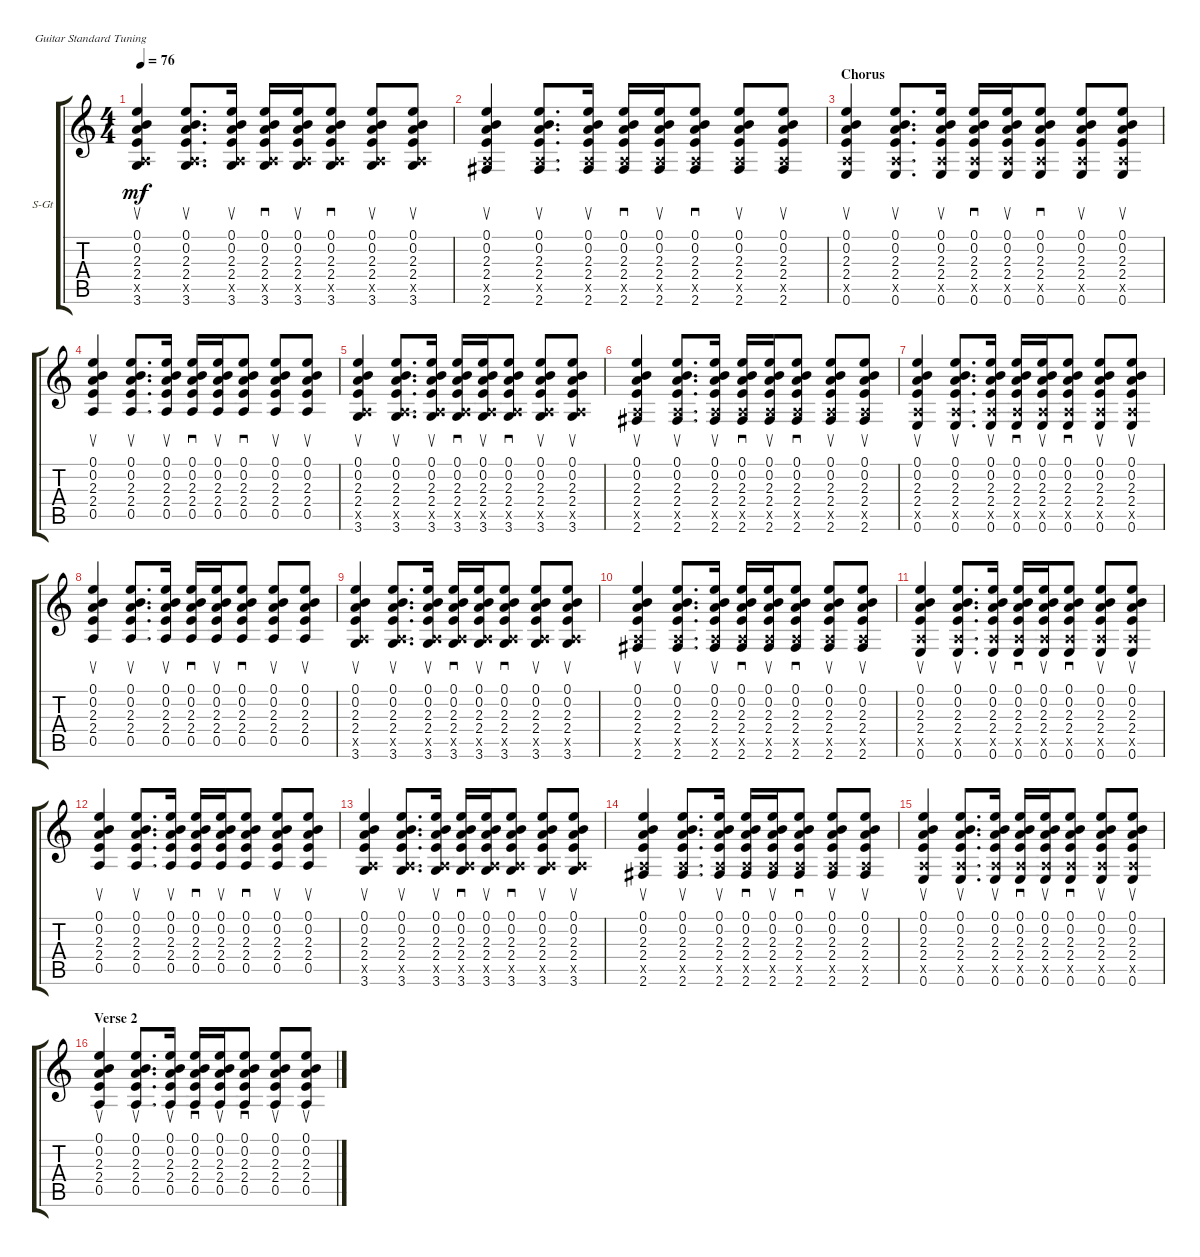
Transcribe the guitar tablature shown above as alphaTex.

\bracketExtendMode groupsimilarinstruments
\firstSystemTrackNameOrientation horizontal
\otherSystemsTrackNameOrientation horizontal
\track ("Acoustic Guitar" "S-Gt") {instrument acousticguitarsteel}
\staff {score tabs}
\tuning (E4 B3 G3 D3 A2 E2)
\ts (4 4)
\tempo 76
\clef g2
\ks c
(0.1 0.2 2.3 2.4 0.5{x} 3.6).4{su dy mf} (0.1 0.2 2.3 2.4 0.5{x} 3.6).8{d su} (0.1 0.2 2.3 2.4 0.5{x} 3.6).16{su} (0.1 0.2 2.3 2.4 0.5{x} 3.6).16{sd} (0.1 0.2 2.3 2.4 0.5{x} 3.6).16{su} (0.1 0.2 2.3 2.4 0.5{x} 3.6).8{sd} (0.1 0.2 2.3 2.4 0.5{x} 3.6).8{su} (0.1 0.2 2.3 2.4 0.5{x} 3.6).8{su} |
(0.1 0.2 2.3 2.4 0.5{x} 2.6).4{su} (0.1 0.2 2.3 2.4 0.5{x} 2.6).8{d su} (0.1 0.2 2.3 2.4 0.5{x} 2.6).16{su} (0.1 0.2 2.3 2.4 0.5{x} 2.6).16{sd} (0.1 0.2 2.3 2.4 0.5{x} 2.6).16{su} (0.1 0.2 2.3 2.4 0.5{x} 2.6).8{sd} (0.1 0.2 2.3 2.4 0.5{x} 2.6).8{su} (0.1 0.2 2.3 2.4 0.5{x} 2.6).8{su} |
\section ("" "Chorus")
(0.1 0.2 2.3 2.4 0.5{x} 0.6).4{su} (0.1 0.2 2.3 2.4 0.5{x} 0.6).8{d su} (0.1 0.2 2.3 2.4 0.5{x} 0.6).16{su} (0.1 0.2 2.3 2.4 0.5{x} 0.6).16{sd} (0.1 0.2 2.3 2.4 0.5{x} 0.6).16{su} (0.1 0.2 2.3 2.4 0.5{x} 0.6).8{sd} (0.1 0.2 2.3 2.4 0.5{x} 0.6).8{su} (0.1 0.2 2.3 2.4 0.5{x} 0.6).8{su} |
(0.1 0.2 2.3 2.4 0.5).4{su} (0.1 0.2 2.3 2.4 0.5).8{d su} (0.1 0.2 2.3 2.4 0.5).16{su} (0.1 0.2 2.3 2.4 0.5).16{sd} (0.1 0.2 2.3 2.4 0.5).16{su} (0.1 0.2 2.3 2.4 0.5).8{sd} (0.1 0.2 2.3 2.4 0.5).8{su} (0.1 0.2 2.3 2.4 0.5).8{su} |
(0.1 0.2 2.3 2.4 0.5{x} 3.6).4{su} (0.1 0.2 2.3 2.4 0.5{x} 3.6).8{d su} (0.1 0.2 2.3 2.4 0.5{x} 3.6).16{su} (0.1 0.2 2.3 2.4 0.5{x} 3.6).16{sd} (0.1 0.2 2.3 2.4 0.5{x} 3.6).16{su} (0.1 0.2 2.3 2.4 0.5{x} 3.6).8{sd} (0.1 0.2 2.3 2.4 0.5{x} 3.6).8{su} (0.1 0.2 2.3 2.4 0.5{x} 3.6).8{su} |
(0.1 0.2 2.3 2.4 0.5{x} 2.6).4{su} (0.1 0.2 2.3 2.4 0.5{x} 2.6).8{d su} (0.1 0.2 2.3 2.4 0.5{x} 2.6).16{su} (0.1 0.2 2.3 2.4 0.5{x} 2.6).16{sd} (0.1 0.2 2.3 2.4 0.5{x} 2.6).16{su} (0.1 0.2 2.3 2.4 0.5{x} 2.6).8{sd} (0.1 0.2 2.3 2.4 0.5{x} 2.6).8{su} (0.1 0.2 2.3 2.4 0.5{x} 2.6).8{su} |
(0.1 0.2 2.3 2.4 0.5{x} 0.6).4{su} (0.1 0.2 2.3 2.4 0.5{x} 0.6).8{d su} (0.1 0.2 2.3 2.4 0.5{x} 0.6).16{su} (0.1 0.2 2.3 2.4 0.5{x} 0.6).16{sd} (0.1 0.2 2.3 2.4 0.5{x} 0.6).16{su} (0.1 0.2 2.3 2.4 0.5{x} 0.6).8{sd} (0.1 0.2 2.3 2.4 0.5{x} 0.6).8{su} (0.1 0.2 2.3 2.4 0.5{x} 0.6).8{su} |
(0.1 0.2 2.3 2.4 0.5).4{su} (0.1 0.2 2.3 2.4 0.5).8{d su} (0.1 0.2 2.3 2.4 0.5).16{su} (0.1 0.2 2.3 2.4 0.5).16{sd} (0.1 0.2 2.3 2.4 0.5).16{su} (0.1 0.2 2.3 2.4 0.5).8{sd} (0.1 0.2 2.3 2.4 0.5).8{su} (0.1 0.2 2.3 2.4 0.5).8{su} |
(0.1 0.2 2.3 2.4 0.5{x} 3.6).4{su} (0.1 0.2 2.3 2.4 0.5{x} 3.6).8{d su} (0.1 0.2 2.3 2.4 0.5{x} 3.6).16{su} (0.1 0.2 2.3 2.4 0.5{x} 3.6).16{sd} (0.1 0.2 2.3 2.4 0.5{x} 3.6).16{su} (0.1 0.2 2.3 2.4 0.5{x} 3.6).8{sd} (0.1 0.2 2.3 2.4 0.5{x} 3.6).8{su} (0.1 0.2 2.3 2.4 0.5{x} 3.6).8{su} |
(0.1 0.2 2.3 2.4 0.5{x} 2.6).4{su} (0.1 0.2 2.3 2.4 0.5{x} 2.6).8{d su} (0.1 0.2 2.3 2.4 0.5{x} 2.6).16{su} (0.1 0.2 2.3 2.4 0.5{x} 2.6).16{sd} (0.1 0.2 2.3 2.4 0.5{x} 2.6).16{su} (0.1 0.2 2.3 2.4 0.5{x} 2.6).8{sd} (0.1 0.2 2.3 2.4 0.5{x} 2.6).8{su} (0.1 0.2 2.3 2.4 0.5{x} 2.6).8{su} |
(0.1 0.2 2.3 2.4 0.5{x} 0.6).4{su} (0.1 0.2 2.3 2.4 0.5{x} 0.6).8{d su} (0.1 0.2 2.3 2.4 0.5{x} 0.6).16{su} (0.1 0.2 2.3 2.4 0.5{x} 0.6).16{sd} (0.1 0.2 2.3 2.4 0.5{x} 0.6).16{su} (0.1 0.2 2.3 2.4 0.5{x} 0.6).8{sd} (0.1 0.2 2.3 2.4 0.5{x} 0.6).8{su} (0.1 0.2 2.3 2.4 0.5{x} 0.6).8{su} |
(0.1 0.2 2.3 2.4 0.5).4{su} (0.1 0.2 2.3 2.4 0.5).8{d su} (0.1 0.2 2.3 2.4 0.5).16{su} (0.1 0.2 2.3 2.4 0.5).16{sd} (0.1 0.2 2.3 2.4 0.5).16{su} (0.1 0.2 2.3 2.4 0.5).8{sd} (0.1 0.2 2.3 2.4 0.5).8{su} (0.1 0.2 2.3 2.4 0.5).8{su} |
(0.1 0.2 2.3 2.4 0.5{x} 3.6).4{su} (0.1 0.2 2.3 2.4 0.5{x} 3.6).8{d su} (0.1 0.2 2.3 2.4 0.5{x} 3.6).16{su} (0.1 0.2 2.3 2.4 0.5{x} 3.6).16{sd} (0.1 0.2 2.3 2.4 0.5{x} 3.6).16{su} (0.1 0.2 2.3 2.4 0.5{x} 3.6).8{sd} (0.1 0.2 2.3 2.4 0.5{x} 3.6).8{su} (0.1 0.2 2.3 2.4 0.5{x} 3.6).8{su} |
(0.1 0.2 2.3 2.4 0.5{x} 2.6).4{su} (0.1 0.2 2.3 2.4 0.5{x} 2.6).8{d su} (0.1 0.2 2.3 2.4 0.5{x} 2.6).16{su} (0.1 0.2 2.3 2.4 0.5{x} 2.6).16{sd} (0.1 0.2 2.3 2.4 0.5{x} 2.6).16{su} (0.1 0.2 2.3 2.4 0.5{x} 2.6).8{sd} (0.1 0.2 2.3 2.4 0.5{x} 2.6).8{su} (0.1 0.2 2.3 2.4 0.5{x} 2.6).8{su} |
(0.1 0.2 2.3 2.4 0.5{x} 0.6).4{su} (0.1 0.2 2.3 2.4 0.5{x} 0.6).8{d su} (0.1 0.2 2.3 2.4 0.5{x} 0.6).16{su} (0.1 0.2 2.3 2.4 0.5{x} 0.6).16{sd} (0.1 0.2 2.3 2.4 0.5{x} 0.6).16{su} (0.1 0.2 2.3 2.4 0.5{x} 0.6).8{sd} (0.1 0.2 2.3 2.4 0.5{x} 0.6).8{su} (0.1 0.2 2.3 2.4 0.5{x} 0.6).8{su} |
\section ("" "Verse 2")
(0.1 0.2 2.3 2.4 0.5).4{su} (0.1 0.2 2.3 2.4 0.5).8{d su} (0.1 0.2 2.3 2.4 0.5).16{su} (0.1 0.2 2.3 2.4 0.5).16{sd} (0.1 0.2 2.3 2.4 0.5).16{su} (0.1 0.2 2.3 2.4 0.5).8{sd} (0.1 0.2 2.3 2.4 0.5).8{su} (0.1 0.2 2.3 2.4 0.5).8{su}
